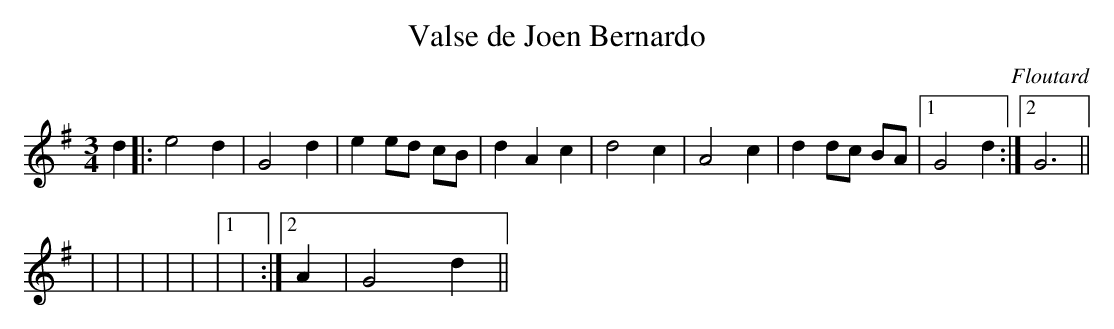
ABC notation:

X:1
T:Valse de Joen Bernardo
C:Floutard
M:3/4
L:1/4
K:G
d|:e2d|G2d|e e/d/ c/B/|dAc|\
d2c|A2c|d d/c/ B/A/|1 G2d:|2 G3||
|:+Bd+ +ce+ +eg+|+d2f2+ +ce+|\
+d2f2+ +ce+|+B2d2+ +Bd+|\
+c2e2+ +Bd+|+B2d2+ +Ac+|1 +Bd+ +Bd+ +Ac+|\
+G3B3+:|2 +G2B2+A|G2d||
